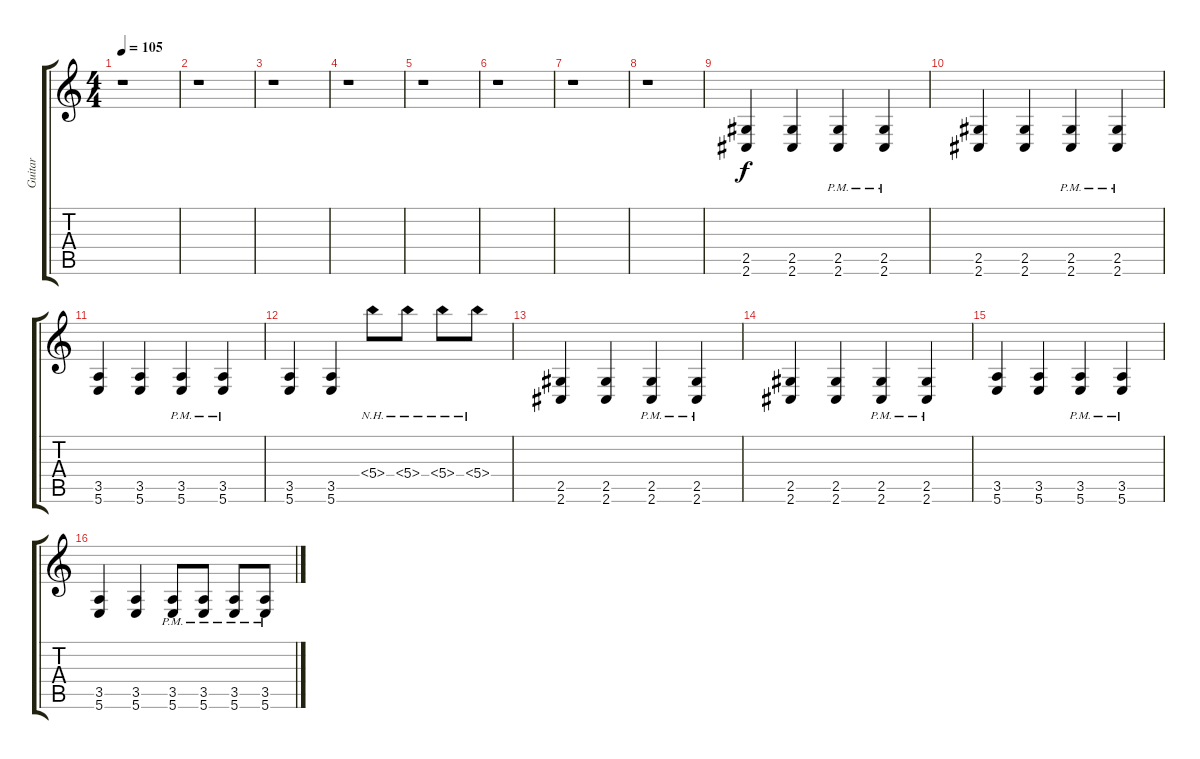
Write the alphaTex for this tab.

\track ("Guitar" "Guitar") {instrument distortionguitar}
\staff {score tabs}
\tuning (Db4 Ab3 E3 B2 Gb2 B1) {hide}
\ts (4 4)
\tempo 105
\clef g2
\ks c
r.1{dy f} |
r.1 |
r.1 |
r.1 |
r.1 |
r.1 |
r.1 |
r.1 |
(2.5 2.6).4 (2.5 2.6).4 (2.5{pm} 2.6{pm}).4 (2.5{pm} 2.6{pm}).4 |
(2.5 2.6).4 (2.5 2.6).4 (2.5{pm} 2.6{pm}).4 (2.5{pm} 2.6{pm}).4 |
(3.5 5.6).4 (3.5 5.6).4 (3.5{pm} 5.6{pm}).4 (3.5{pm} 5.6{pm}).4 |
(3.5 5.6).4 (3.5 5.6).4 5.4{nh}.8 5.4{nh}.8 5.4{nh}.8 5.4{nh}.8 |
(2.5 2.6).4 (2.5 2.6).4 (2.5{pm} 2.6{pm}).4 (2.5{pm} 2.6{pm}).4 |
(2.5 2.6).4 (2.5 2.6).4 (2.5{pm} 2.6{pm}).4 (2.5{pm} 2.6{pm}).4 |
(3.5 5.6).4 (3.5 5.6).4 (3.5{pm} 5.6{pm}).4 (3.5{pm} 5.6{pm}).4 |
(3.5 5.6).4 (3.5 5.6).4 (3.5{pm} 5.6{pm}).8 (3.5{pm} 5.6{pm}).8 (3.5{pm} 5.6{pm}).8 (3.5{pm} 5.6{pm}).8
